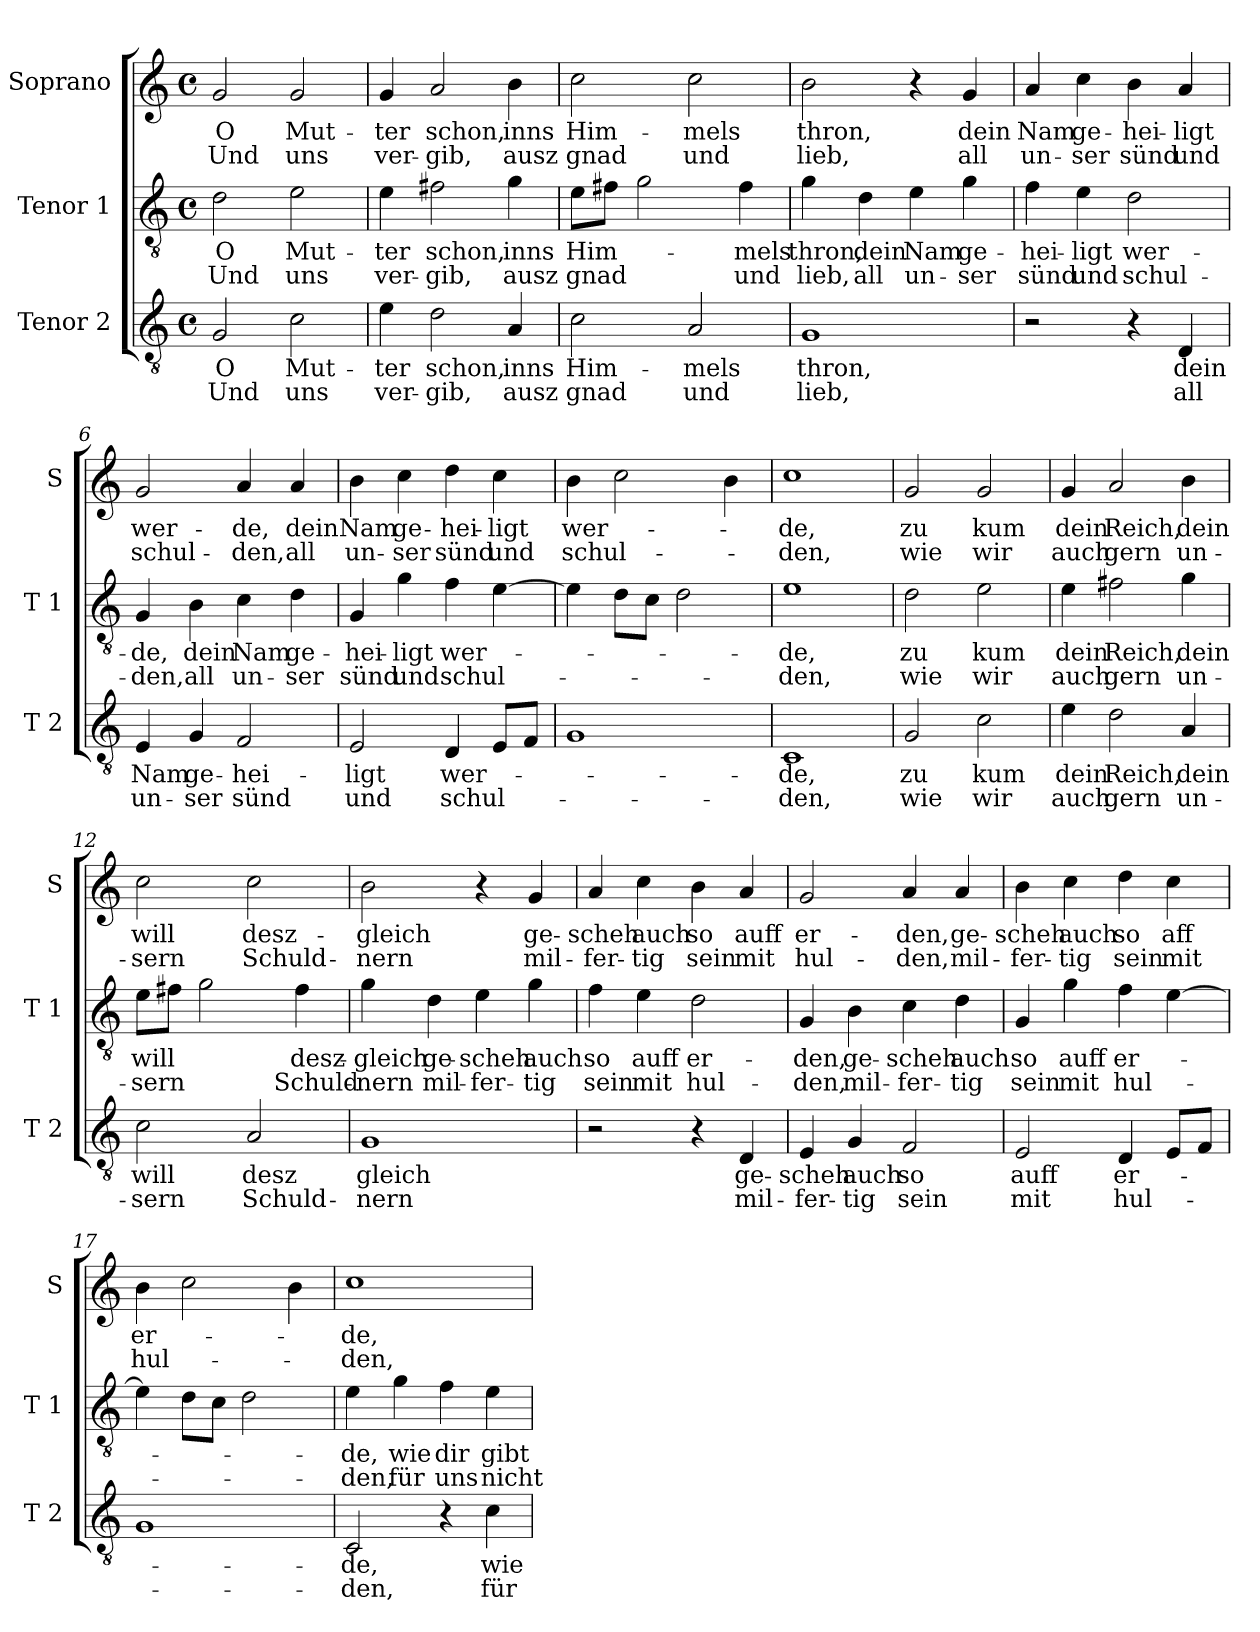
**kern	**text	**text	**kern	**text	**text	**kern	**text	**text
*part3	*part3	*part3	*part2	*part2	*part2	*part1	*part1	*part1
*staff3	*staff3	*staff3	*staff2	*staff2	*staff2	*staff1	*staff1	*staff1
*I"Tenor 2	*	*	*I"Tenor 1	*	*	*I"Soprano	*	*
*I'T 2	*	*	*I'T 1	*	*	*I'S	*	*
*clefGv2	*	*	*clefGv2	*	*	*clefG2	*	*
*k[]	*	*	*k[]	*	*	*k[]	*	*
*C:	*	*	*C:	*	*	*C:	*	*
*M4/4	*	*	*M4/4	*	*	*M4/4	*	*
*met(c)	*	*	*met(c)	*	*	*met(c)	*	*
=1	=1	=1	=1	=1	=1	=1	=1	=1
!	!LO:LY:b	!LO:LY:b	!	!LO:LY:b	!LO:LY:b	!	!LO:LY:b	!LO:LY:b
2G/	O	Und	2d\	O	Und	2g/	O	Und
!	!LO:LY:b	!LO:LY:b	!	!LO:LY:b	!LO:LY:b	!	!LO:LY:b	!LO:LY:b
2c\	Mut-	uns	2e\	Mut-	uns	2g/	Mut-	uns
=2	=2	=2	=2	=2	=2	=2	=2	=2
!	!LO:LY:b	!LO:LY:b	!	!LO:LY:b	!LO:LY:b	!	!LO:LY:b	!LO:LY:b
4e\	-ter	ver-	4e\	-ter	ver-	4g/	-ter	ver-
!	!LO:LY:b	!LO:LY:b	!	!LO:LY:b	!LO:LY:b	!	!LO:LY:b	!LO:LY:b
2d\	schon,	-gib,	2f#X\	schon,	-gib,	2a/	schon,	-gib,
!	!LO:LY:b	!LO:LY:b	!	!LO:LY:b	!LO:LY:b	!	!LO:LY:b	!LO:LY:b
4A/	inns	ausz	4g\	inns	ausz	4b\	inns	ausz
=3	=3	=3	=3	=3	=3	=3	=3	=3
!	!LO:LY:b	!LO:LY:b	!	!LO:LY:b	!LO:LY:b	!	!LO:LY:b	!LO:LY:b
2c\	Him-	gnad	8e\L	Him-	gnad	2cc\	Him-	gnad
.	.	.	8f#X\J	.	.	.	.	.
.	.	.	2g\	.	.	.	.	.
!	!LO:LY:b	!LO:LY:b	!	!	!	!	!LO:LY:b	!LO:LY:b
2A/	-mels	und	.	.	.	2cc\	-mels	und
!	!	!	!	!LO:LY:b	!LO:LY:b	!	!	!
.	.	.	4f#\	-mels	und	.	.	.
=4	=4	=4	=4	=4	=4	=4	=4	=4
!	!LO:LY:b	!LO:LY:b	!	!LO:LY:b	!LO:LY:b	!	!LO:LY:b	!LO:LY:b
1G	thron,	lieb,	4g\	thron,	lieb,	2b\	thron,	lieb,
!	!	!	!	!LO:LY:b	!LO:LY:b	!	!	!
.	.	.	4d\	dein	all	.	.	.
!	!	!	!	!LO:LY:b	!LO:LY:b	!	!	!
.	.	.	4e\	Nam	un-	4r	.	.
!	!	!	!	!LO:LY:b	!LO:LY:b	!	!LO:LY:b	!LO:LY:b
.	.	.	4g\	ge-	-ser	4g/	dein	all
=5	=5	=5	=5	=5	=5	=5	=5	=5
!	!	!	!	!LO:LY:b	!LO:LY:b	!	!LO:LY:b	!LO:LY:b
2r	.	.	4f\	-hei-	sünd	4a/	Nam	un-
!	!	!	!	!LO:LY:b	!LO:LY:b	!	!LO:LY:b	!LO:LY:b
.	.	.	4e\	-ligt	und	4cc\	ge-	-ser
!	!	!	!	!LO:LY:b	!LO:LY:b	!	!LO:LY:b	!LO:LY:b
4r	.	.	2d\	wer-	schul-	4b\	-hei-	sünd
!	!LO:LY:b	!LO:LY:b	!	!	!	!	!LO:LY:b	!LO:LY:b
4D/	dein	all	.	.	.	4a/	-ligt	und
!!LO:LB:g=z
=6	=6	=6	=6	=6	=6	=6	=6	=6
!	!LO:LY:b	!LO:LY:b	!	!LO:LY:b	!LO:LY:b	!	!LO:LY:b	!LO:LY:b
4E/	Nam	un-	4G/	-de,	-den,	2g/	wer-	schul-
!	!LO:LY:b	!LO:LY:b	!	!LO:LY:b	!LO:LY:b	!	!	!
4G/	ge-	-ser	4B\	dein	all	.	.	.
!	!LO:LY:b	!LO:LY:b	!	!LO:LY:b	!LO:LY:b	!	!LO:LY:b	!LO:LY:b
2F/	-hei-	sünd	4c\	Nam	un-	4a/	-de,	-den,
!	!	!	!	!LO:LY:b	!LO:LY:b	!	!LO:LY:b	!LO:LY:b
.	.	.	4d\	ge-	-ser	4a/	dein	all
=7	=7	=7	=7	=7	=7	=7	=7	=7
!	!LO:LY:b	!LO:LY:b	!	!LO:LY:b	!LO:LY:b	!	!LO:LY:b	!LO:LY:b
2E/	-ligt	und	4G/	-hei-	sünd	4b\	Nam	un-
!	!	!	!	!LO:LY:b	!LO:LY:b	!	!LO:LY:b	!LO:LY:b
.	.	.	4g\	-ligt	und	4cc\	ge-	-ser
!	!LO:LY:b	!LO:LY:b	!	!LO:LY:b	!LO:LY:b	!	!LO:LY:b	!LO:LY:b
4D/	wer-	schul-	4f\	wer-	schul-	4dd\	-hei-	sünd
!	!	!	!	!	!	!	!LO:LY:b	!LO:LY:b
8E/L	.	.	[4e\	.	.	4cc\	-ligt	und
8F/J	.	.	.	.	.	.	.	.
=8	=8	=8	=8	=8	=8	=8	=8	=8
!	!	!	!	!	!	!	!LO:LY:b	!LO:LY:b
1G	.	.	4e\]	.	.	4b\	wer-	schul-
.	.	.	8d\L	.	.	2cc\	.	.
.	.	.	8c\J	.	.	.	.	.
.	.	.	2d\	.	.	.	.	.
.	.	.	.	.	.	4b\	.	.
=9	=9	=9	=9	=9	=9	=9	=9	=9
!	!LO:LY:b	!LO:LY:b	!	!LO:LY:b	!LO:LY:b	!	!LO:LY:b	!LO:LY:b
1C	-de,	-den,	1e	-de,	-den,	1cc	-de,	-den,
=10	=10	=10	=10	=10	=10	=10	=10	=10
!	!LO:LY:b	!LO:LY:b	!	!LO:LY:b	!LO:LY:b	!	!LO:LY:b	!LO:LY:b
2G/	zu	wie	2d\	zu	wie	2g/	zu	wie
!	!LO:LY:b	!LO:LY:b	!	!LO:LY:b	!LO:LY:b	!	!LO:LY:b	!LO:LY:b
2c\	kum	wir	2e\	kum	wir	2g/	kum	wir
!!LO:PB:g=z
=11	=11	=11	=11	=11	=11	=11	=11	=11
!	!LO:LY:b	!LO:LY:b	!	!LO:LY:b	!LO:LY:b	!	!LO:LY:b	!LO:LY:b
4e\	dein	auch	4e\	dein	auch	4g/	dein	auch
!	!LO:LY:b	!LO:LY:b	!	!LO:LY:b	!LO:LY:b	!	!LO:LY:b	!LO:LY:b
2d\	Reich,	gern	2f#X\	Reich,	gern	2a/	Reich,	gern
!	!LO:LY:b	!LO:LY:b	!	!LO:LY:b	!LO:LY:b	!	!LO:LY:b	!LO:LY:b
4A/	dein	un-	4g\	dein	un-	4b\	dein	un-
=12	=12	=12	=12	=12	=12	=12	=12	=12
!	!LO:LY:b	!LO:LY:b	!	!LO:LY:b	!LO:LY:b	!	!LO:LY:b	!LO:LY:b
2c\	will	-sern	8e\L	will	-sern	2cc\	will	-sern
.	.	.	8f#X\J	.	.	.	.	.
.	.	.	2g\	.	.	.	.	.
!	!LO:LY:b	!LO:LY:b	!	!	!	!	!LO:LY:b	!LO:LY:b
2A/	desz	Schuld-	.	.	.	2cc\	desz-	Schuld-
!	!	!	!	!LO:LY:b	!LO:LY:b	!	!	!
.	.	.	4f#\	desz-	Schuld-	.	.	.
=13	=13	=13	=13	=13	=13	=13	=13	=13
!	!LO:LY:b	!LO:LY:b	!	!LO:LY:b	!LO:LY:b	!	!LO:LY:b	!LO:LY:b
1G	gleich	-nern	4g\	-gleich	-nern	2b\	-gleich	-nern
!	!	!	!	!LO:LY:b	!LO:LY:b	!	!	!
.	.	.	4d\	ge-	mil-	.	.	.
!	!	!	!	!LO:LY:b	!LO:LY:b	!	!	!
.	.	.	4e\	-scheh	-fer-	4r	.	.
!	!	!	!	!LO:LY:b	!LO:LY:b	!	!LO:LY:b	!LO:LY:b
.	.	.	4g\	auch	-tig	4g/	ge-	mil-
=14	=14	=14	=14	=14	=14	=14	=14	=14
!	!	!	!	!LO:LY:b	!LO:LY:b	!	!LO:LY:b	!LO:LY:b
2r	.	.	4f\	so	sein	4a/	-scheh	-fer-
!	!	!	!	!LO:LY:b	!LO:LY:b	!	!LO:LY:b	!LO:LY:b
.	.	.	4e\	auff	mit	4cc\	auch	-tig
!	!	!	!	!LO:LY:b	!LO:LY:b	!	!LO:LY:b	!LO:LY:b
4r	.	.	2d\	er-	hul-	4b\	so	sein
!	!LO:LY:b	!LO:LY:b	!	!	!	!	!LO:LY:b	!LO:LY:b
4D/	ge-	mil-	.	.	.	4a/	auff	mit
=15	=15	=15	=15	=15	=15	=15	=15	=15
!	!LO:LY:b	!LO:LY:b	!	!LO:LY:b	!LO:LY:b	!	!LO:LY:b	!LO:LY:b
4E/	-scheh	-fer-	4G/	-den,	-den,	2g/	er-	hul-
!	!LO:LY:b	!LO:LY:b	!	!LO:LY:b	!LO:LY:b	!	!	!
4G/	auch	-tig	4B\	ge-	mil-	.	.	.
!	!LO:LY:b	!LO:LY:b	!	!LO:LY:b	!LO:LY:b	!	!LO:LY:b	!LO:LY:b
2F/	so	sein	4c\	-scheh	-fer-	4a/	-den,	-den,
!	!	!	!	!LO:LY:b	!LO:LY:b	!	!LO:LY:b	!LO:LY:b
.	.	.	4d\	auch	-tig	4a/	ge-	mil-
!!LO:LB:g=z
=16	=16	=16	=16	=16	=16	=16	=16	=16
!	!LO:LY:b	!LO:LY:b	!	!LO:LY:b	!LO:LY:b	!	!LO:LY:b	!LO:LY:b
2E/	auff	mit	4G/	so	sein	4b\	-scheh	-fer-
!	!	!	!	!LO:LY:b	!LO:LY:b	!	!LO:LY:b	!LO:LY:b
.	.	.	4g\	auff	mit	4cc\	auch	-tig
!	!LO:LY:b	!LO:LY:b	!	!LO:LY:b	!LO:LY:b	!	!LO:LY:b	!LO:LY:b
4D/	er-	hul-	4f\	er-	hul-	4dd\	so	sein
!	!	!	!	!	!	!	!LO:LY:b	!LO:LY:b
8E/L	.	.	[4e\	.	.	4cc\	aff	mit
8F/J	.	.	.	.	.	.	.	.
=17	=17	=17	=17	=17	=17	=17	=17	=17
!	!	!	!	!	!	!	!LO:LY:b	!LO:LY:b
1G	.	.	4e\]	.	.	4b\	er-	hul-
.	.	.	8d\L	.	.	2cc\	.	.
.	.	.	8c\J	.	.	.	.	.
.	.	.	2d\	.	.	.	.	.
.	.	.	.	.	.	4b\	.	.
=18	=18	=18	=18	=18	=18	=18	=18	=18
!	!LO:LY:b	!LO:LY:b	!	!LO:LY:b	!LO:LY:b	!	!LO:LY:b	!LO:LY:b
2C/	-de,	-den,	4e\	-de,	-den,	1cc	-de,	-den,
!	!	!	!	!LO:LY:b	!LO:LY:b	!	!	!
.	.	.	4g\	wie	für	.	.	.
!	!	!	!	!LO:LY:b	!LO:LY:b	!	!	!
4r	.	.	4f\	dir	uns	.	.	.
!	!LO:LY:b	!LO:LY:b	!	!LO:LY:b	!LO:LY:b	!	!	!
4c\	wie	für	4e\	gibt	nicht	.	.	.
=	=	=	=	=	=	=	=	=
*-	*-	*-	*-	*-	*-	*-	*-	*-
